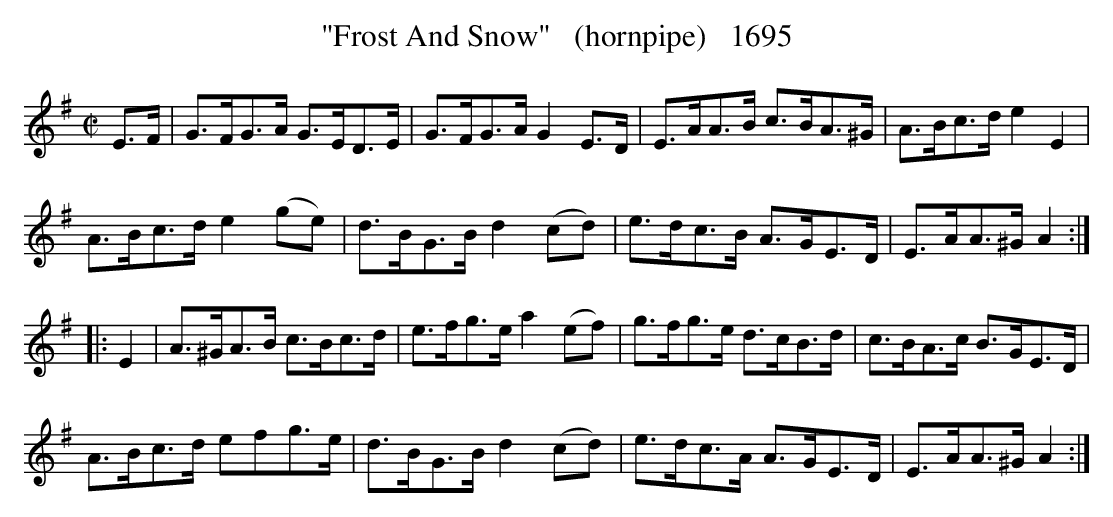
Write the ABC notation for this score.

X:1
T:"Frost And Snow"   (hornpipe)   1695
M:C|
L:1/8
K:Ador
E3/2F/2|G3/2F/2G3/2A/2 G3/2E/2D3/2E/2|G3/2F/2G3/2A/2 G2E3/2D/2|E3/2A/2A3/2B/2 c3/2B/2A3/2^G/2|A3/2B/2c3/2d/2 e2E2|
A3/2B/2c3/2d/2 e2(ge)|d3/2B/2G3/2B/2 d2(cd)|e3/2d/2c3/2B/2 A3/2G/2E3/2D/2|E3/2A/2A3/2^G/2 A2:|
|:E2|A3/2^G/2A3/2B/2 c3/2B/2c3/2d/2|e3/2f/2g3/2e/2 a2(ef)|g3/2f/2g3/2e/2 d3/2c/2B3/2d/2|c3/2B/2A3/2c/2 B3/2G/2E3/2D/2|
A3/2B/2c3/2d/2 efg3/2e/2|d3/2B/2G3/2B/2 d2(cd)|e3/2d/2c3/2A/2 A3/2G/2E3/2D/2|E3/2A/2A3/2^G/2 A2:|
